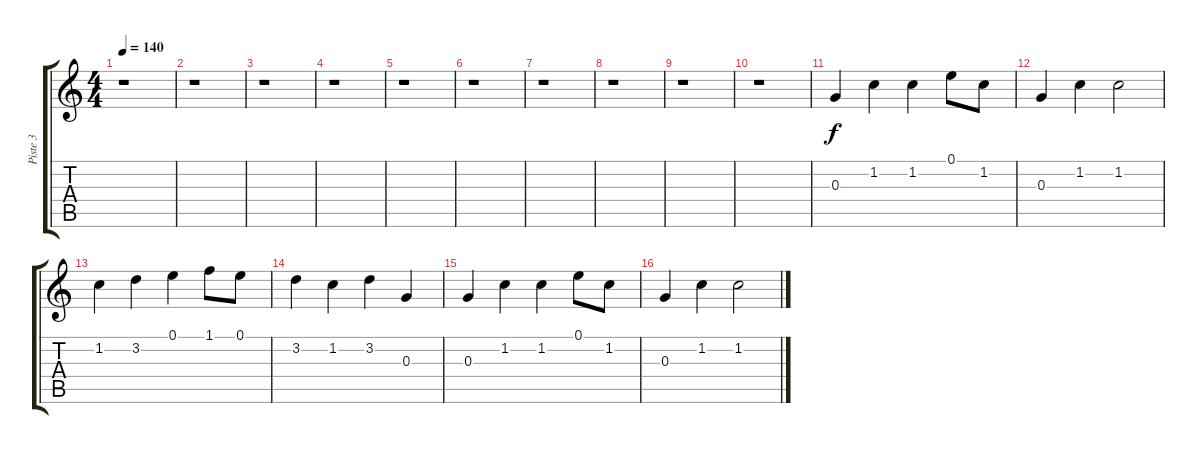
\track ("Piste 3" "Piste 3") {instrument acousticguitarnylon}
\staff {score tabs}
\tuning (E4 B3 G3 D3 A2 E2) {hide}
\ts (4 4)
\tempo 140
\clef g2
\ks c
r.1{dy f instrument acousticguitarnylon} |
r.1 |
r.1 |
r.1 |
r.1 |
r.1 |
r.1 |
r.1 |
r.1 |
r.1 |
0.3.4 1.2.4 1.2.4 0.1.8 1.2.8 |
0.3.4 1.2.4 1.2.2 |
1.2.4 3.2.4 0.1.4 1.1.8 0.1.8 |
3.2.4 1.2.4 3.2.4 0.3.4 |
0.3.4 1.2.4 1.2.4 0.1.8 1.2.8 |
0.3.4 1.2.4 1.2.2
